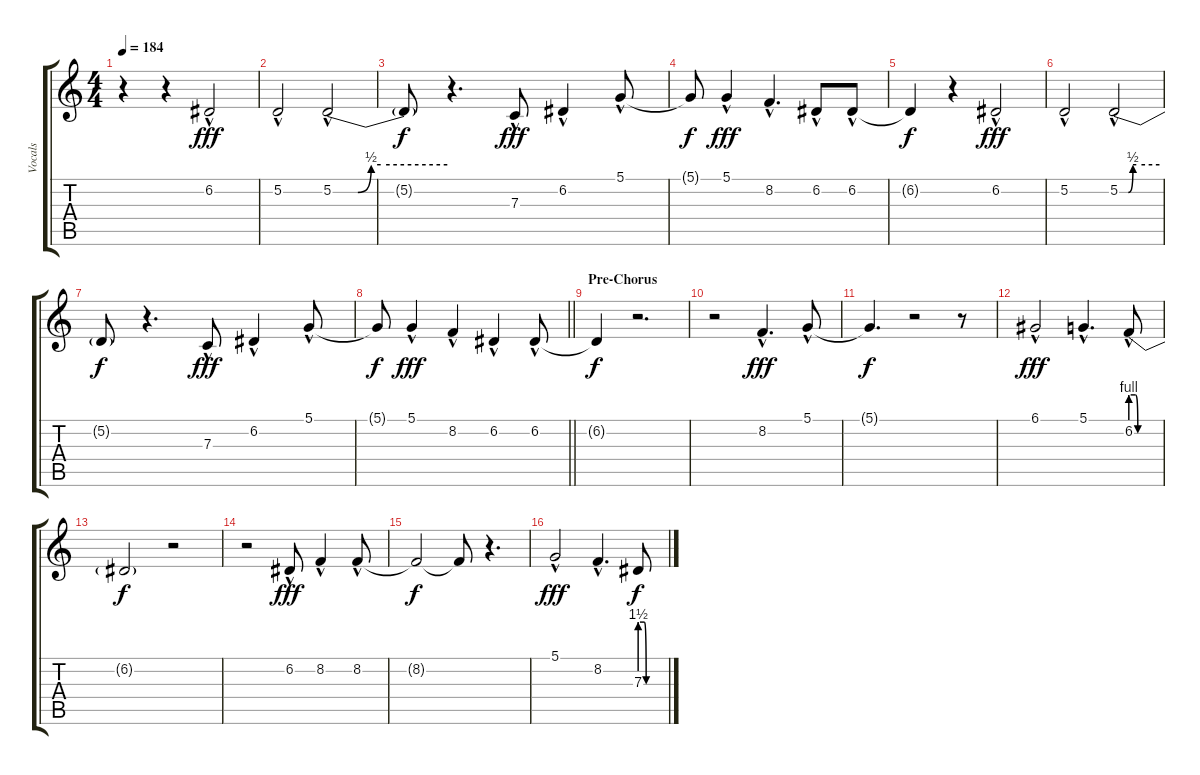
\track ("Vocals" "Vocals") {instrument altosax}
\staff {score tabs}
\tuning (D4 A3 F3 C3 G2 C2) {hide}
\ts (4 4)
\tempo 184
\clef g2
\ks c
r.4{dy fff} r.4 6.2{hac}.2 |
5.2{hac}.2 5.2{be (custom 0 0 10 0 13 0 20 2 25 2 60 2) hac}.2 |
5.2{t}.8{dy f} r.4{d} 7.3{hac}.8{dy fff} 6.2{hac}.4 5.1{hac}.8 |
5.1{t}.8{dy f} 5.1{hac}.4{dy fff} 8.2{hac}.4{d} 6.2{hac}.8 6.2{hac}.8 |
6.2{t}.4{dy f} r.4 6.2{hac}.2{dy fff} |
5.2{hac}.2 5.2{be (custom 0 0 10 0 13 0 20 2 25 2 60 2) hac}.2 |
5.2{t}.8{dy f} r.4{d} 7.3{hac}.8{dy fff} 6.2{hac}.4 5.1{hac}.8 |
\barLineRight lightlight
5.1{t}.8{dy f} 5.1{hac}.4{dy fff} 8.2{hac}.4 6.2{hac}.4 6.2{hac}.8 |
\section ("" "Pre-Chorus")
6.2{t}.4{dy f} r.2{d} |
r.2 8.2{hac}.4{d dy fff} 5.1{hac}.8 |
5.1{t}.4{d dy f} r.2 r.8 |
6.1{hac}.2{dy fff} 5.1{hac}.4{d} 6.2{be (custom 0 4 10 4 15 0 30 0 60 0) hac}.8 |
6.2{t}.2{dy f} r.2 |
r.2 6.2{hac}.8{dy fff} 8.2{hac}.4 8.2{hac}.8 |
8.2{t}.2{dy f} 8.2{t}.8 r.4{d} |
5.1{hac}.2{dy fff} 8.2{hac}.4{d} 7.3{be (custom 0 6 10 6 15 0 30 0 60 0)}.8{dy f}
